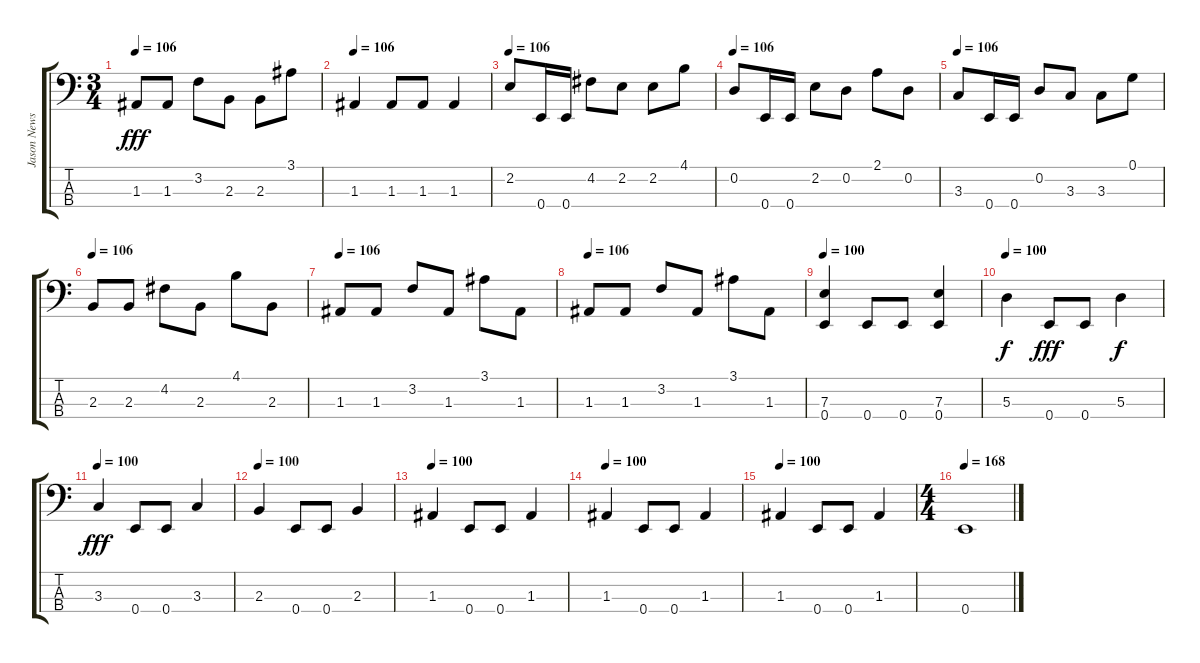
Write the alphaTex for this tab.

\track ("Jason Newsted/Cliff Burton Bass" "Jason News") {instrument electricbasspick}
\staff {score tabs}
\tuning (G2 D2 A1 E1) {hide}
\ts (3 4)
\tempo 106
\clef f4
\ks c
1.3.8{dy fff} 1.3.8 3.2.8 2.3.8 2.3.8 3.1.8 |
\tempo 106
1.3.4 1.3.8 1.3.8 1.3.4 |
\tempo 106
2.2.8 0.4.16 0.4.16 4.2.8 2.2.8 2.2.8 4.1.8 |
\tempo 106
0.2.8 0.4.16 0.4.16 2.2.8 0.2.8 2.1.8 0.2.8 |
\tempo 106
3.3.8 0.4.16 0.4.16 0.2.8 3.3.8 3.3.8 0.1.8 |
\tempo 106
2.3.8 2.3.8 4.2.8 2.3.8 4.1.8 2.3.8 |
\tempo 106
1.3.8 1.3.8 3.2.8 1.3.8 3.1.8 1.3.8 |
\tempo 106
1.3.8 1.3.8 3.2.8 1.3.8 3.1.8 1.3.8 |
\tempo 100
(7.3 0.4).4 0.4.8 0.4.8 (7.3 0.4).4 |
\tempo 100
5.3.4{dy f} 0.4.8{dy fff} 0.4.8 5.3.4{dy f} |
\tempo 100
3.3.4{dy fff} 0.4.8 0.4.8 3.3.4 |
\tempo 100
2.3.4 0.4.8 0.4.8 2.3.4 |
\tempo 100
1.3.4 0.4.8 0.4.8 1.3.4 |
\tempo 100
1.3.4 0.4.8 0.4.8 1.3.4 |
\tempo 100
1.3.4 0.4.8 0.4.8 1.3.4 |
\ts (4 4)
\tempo 168
0.4.1{volume 14}
